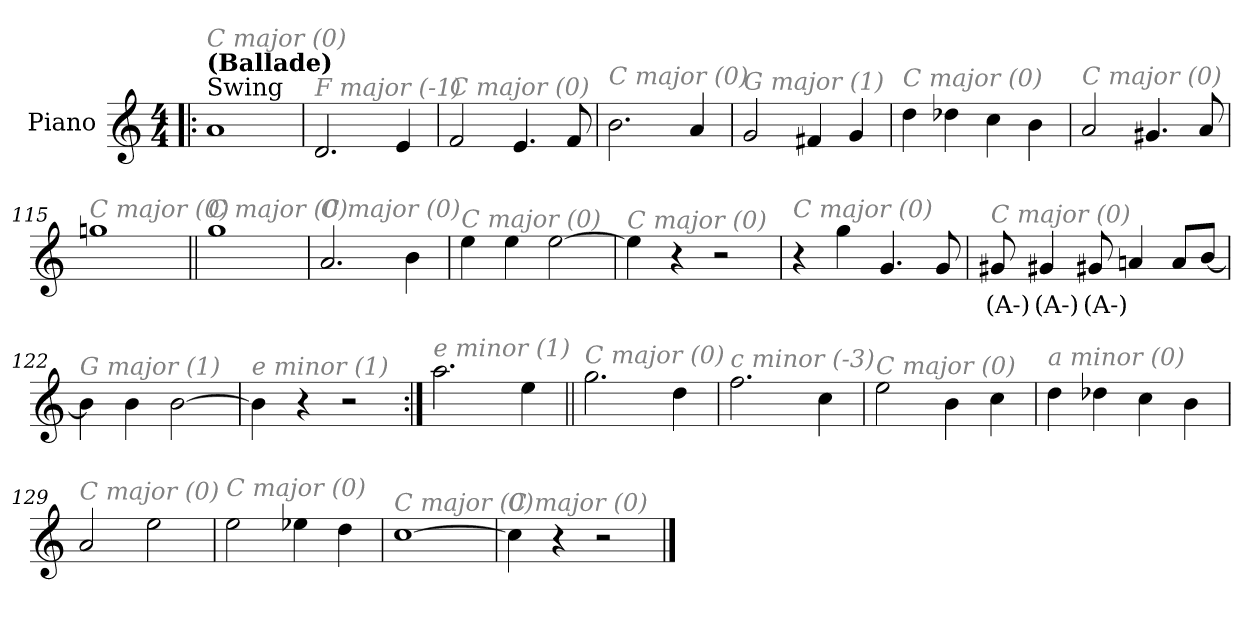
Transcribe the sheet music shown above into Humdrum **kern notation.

**kern	**text
*part1	*part1
*staff1	*staff1
*I"Piano	*
*I'Pno.	*
*clefG2	*
*k[]	*
*M4/4	*
=1!|:	=1!|:
!LO:TX:a:t=Swing	!
!LO:TX:a:B:t=(Ballade)	!
!LO:TX:i:color=#808080:t=C major (0)	!
1a	.
=109	=109
!LO:TX:i:color=#808080:t=F major (-1)	!
2.d/	.
4e/	.
=110	=110
!LO:TX:i:color=#808080:t=C major (0)	!
2f/	.
4.e/	.
8f/	.
=111	=111
!LO:TX:i:color=#808080:t=C major (0)	!
2.b\	.
4a/	.
!!LO:LB:g=z
=112	=112
!LO:TX:i:color=#808080:t=G major (1)	!
2g/	.
4f#X/	.
4g/	.
=113	=113
!LO:TX:i:color=#808080:t=C major (0)	!
4dd\	.
4dd-X\	.
4cc\	.
4b\	.
=114	=114
!LO:TX:i:color=#808080:t=C major (0)	!
2a/	.
4.g#X/	.
8a/	.
=115	=115
!LO:TX:i:color=#808080:t=C major (0)	!
1ggn	.
!!LO:LB:g=z
=116||	=116||
!LO:TX:i:color=#808080:t=C major (0)	!
1gg	.
=117	=117
!LO:TX:i:color=#808080:t=C major (0)	!
2.a/	.
4b\	.
=118	=118
!LO:TX:i:color=#808080:t=C major (0)	!
4ee\	.
4ee\	.
[2ee\	.
=119	=119
!LO:TX:i:color=#808080:t=C major (0)	!
4ee\]	.
4r	.
2r	.
!!LO:LB:g=z
=120	=120
!LO:TX:i:color=#808080:t=C major (0)	!
4r	.
4gg\	.
4.g/	.
8g/	.
=121	=121
!LO:TX:i:color=#808080:t=C major (0)	!
8g#Xi/	(A-)
4g#Xi/	(A-)
8g#Xi/	(A-)
4an/	.
8a/L	.
[8b/J	.
=122	=122
!LO:TX:i:color=#808080:t=G major (1)	!
4b\]	.
4b\	.
[2b\	.
=123	=123
!LO:TX:i:color=#808080:t=e minor (1)	!
4b\]	.
4r	.
2r	.
!!LO:LB:g=z
=124:|!	=124:|!
!LO:TX:i:color=#808080:t=e minor (1)	!
2.aa\	.
4ee\	.
=125||	=125||
!LO:TX:i:color=#808080:t=C major (0)	!
2.gg\	.
4dd\	.
=126	=126
!LO:TX:i:color=#808080:t=c minor (-3)	!
2.ff\	.
4cc\	.
=127	=127
!LO:TX:i:color=#808080:t=C major (0)	!
2ee\	.
4b\	.
4cc\	.
=128	=128
!LO:TX:i:color=#808080:t=a minor (0)	!
4dd\	.
4dd-X\	.
4cc\	.
4b\	.
!!LO:LB:g=z
=129	=129
!LO:TX:i:color=#808080:t=C major (0)	!
2a/	.
2ee\	.
=130	=130
!LO:TX:i:color=#808080:t=C major (0)	!
2ee\	.
4ee-X\	.
4dd\	.
=131	=131
!LO:TX:i:color=#808080:t=C major (0)	!
[1cc	.
=132	=132
!LO:TX:i:color=#808080:t=C major (0)	!
4cc\]	.
4r	.
2r	.
==	==
*-	*-
